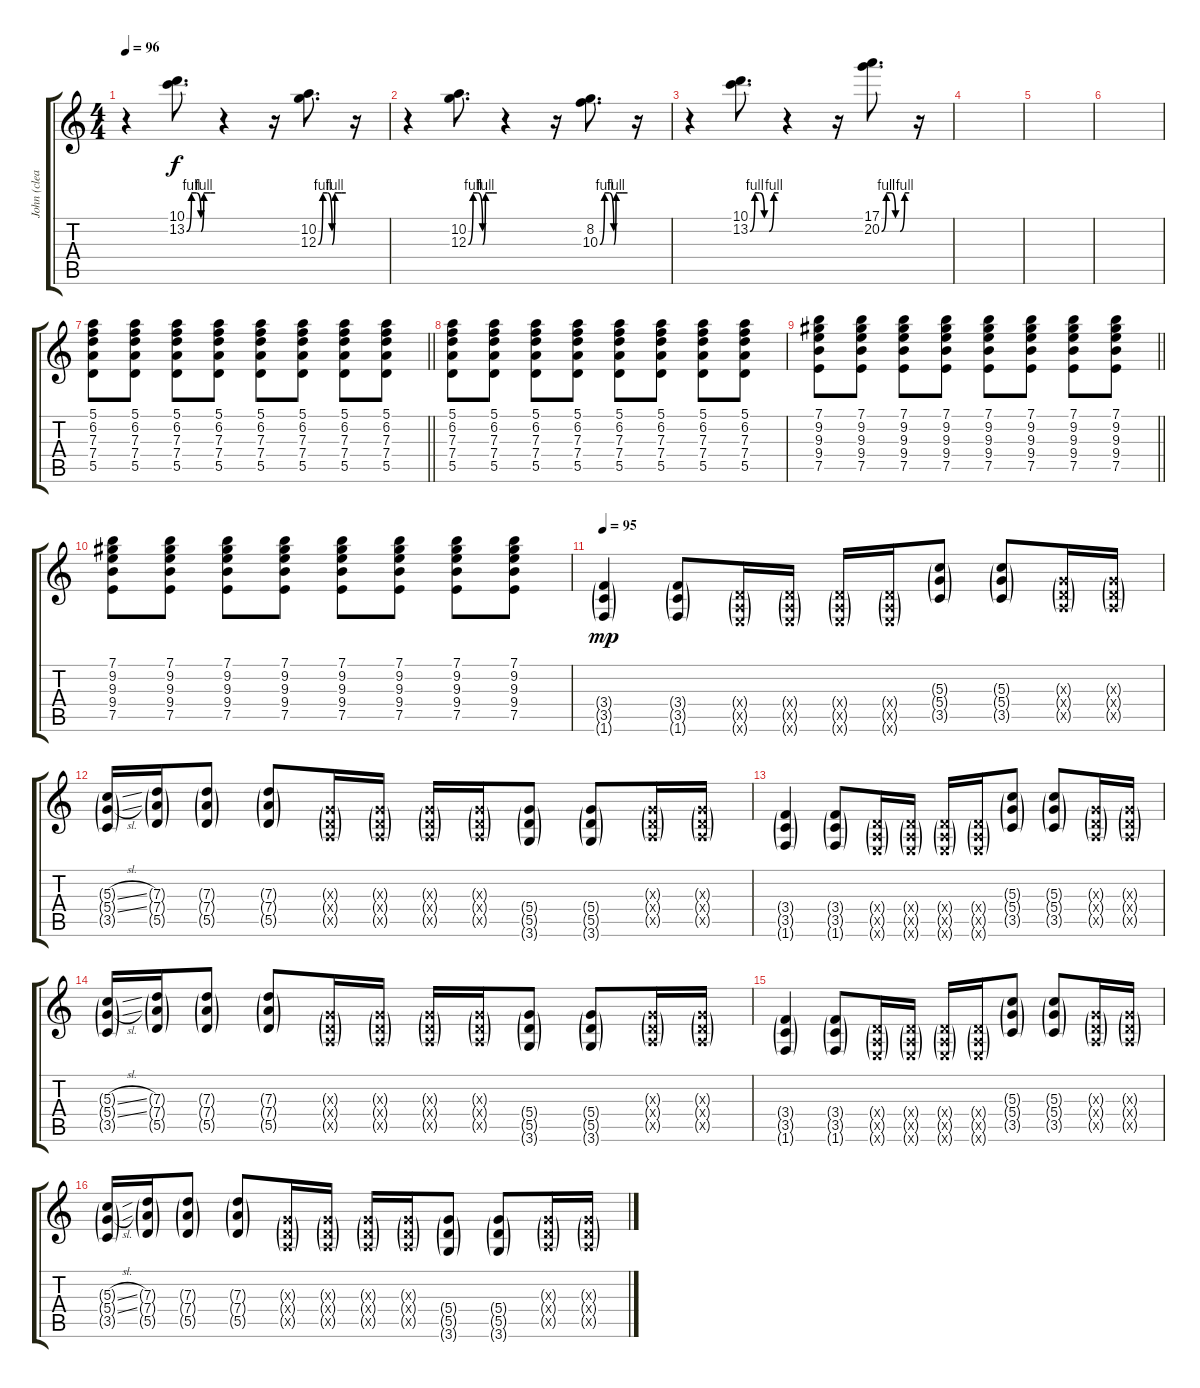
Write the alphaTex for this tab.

\track ("John (clean)" "John (clea") {instrument overdrivenguitar}
\staff {score tabs}
\tuning (E4 B3 G3 D3 A2 E2) {hide}
\ts (4 4)
\tempo 96
\clef g2
\ks c
r.4{dy f} (10.1 13.2{be (custom 0 0 10 4 20 4 30 0 36 4 50 4 60 4)}).8{d} r.4 r.16 (10.2 12.3{be (custom 0 0 10 4 20 4 30 0 36 4 50 4 60 4)}).8{d} r.16 |
r.4 (10.2 12.3{be (custom 0 0 10 4 20 4 30 0 36 4 50 4 60 4)}).8{d} r.4 r.16 (8.2 10.3{be (custom 0 0 10 4 20 4 30 0 35 4 50 4 60 4)}).8{d} r.16 |
r.4 (10.1 13.2{be (custom 0 0 10 4 20 4 30 0 40 0 50 4 60 4)}).8{d} r.4 r.16 (17.1 20.2{be (custom 0 0 10 4 20 4 30 0 40 0 50 4 60 4)}).8{d} r.16 |
|
|
|
\barLineRight lightlight
(5.1 6.2 7.3 7.4 5.5).8 (5.1 6.2 7.3 7.4 5.5).8 (5.1 6.2 7.3 7.4 5.5).8 (5.1 6.2 7.3 7.4 5.5).8 (5.1 6.2 7.3 7.4 5.5).8 (5.1 6.2 7.3 7.4 5.5).8 (5.1 6.2 7.3 7.4 5.5).8 (5.1 6.2 7.3 7.4 5.5).8 |
(5.1 6.2 7.3 7.4 5.5).8 (5.1 6.2 7.3 7.4 5.5).8 (5.1 6.2 7.3 7.4 5.5).8 (5.1 6.2 7.3 7.4 5.5).8 (5.1 6.2 7.3 7.4 5.5).8 (5.1 6.2 7.3 7.4 5.5).8 (5.1 6.2 7.3 7.4 5.5).8 (5.1 6.2 7.3 7.4 5.5).8 |
\barLineRight lightlight
(7.1 9.2 9.3 9.4 7.5).8 (7.1 9.2 9.3 9.4 7.5).8 (7.1 9.2 9.3 9.4 7.5).8 (7.1 9.2 9.3 9.4 7.5).8 (7.1 9.2 9.3 9.4 7.5).8 (7.1 9.2 9.3 9.4 7.5).8 (7.1 9.2 9.3 9.4 7.5).8 (7.1 9.2 9.3 9.4 7.5).8 |
(7.1 9.2 9.3 9.4 7.5).8 (7.1 9.2 9.3 9.4 7.5).8 (7.1 9.2 9.3 9.4 7.5).8 (7.1 9.2 9.3 9.4 7.5).8 (7.1 9.2 9.3 9.4 7.5).8 (7.1 9.2 9.3 9.4 7.5).8 (7.1 9.2 9.3 9.4 7.5).8 (7.1 9.2 9.3 9.4 7.5).8 |
\tempo 95
(3.4{g} 3.5{g} 1.6{g}).4{dy mp} (3.4{g} 3.5{g} 1.6{g}).8 (0.4{g x} 0.5{g x} 0.6{g x}).16 (0.4{g x} 0.5{g x} 0.6{g x}).16 (0.4{g x} 0.5{g x} 0.6{g x}).16 (0.4{g x} 0.5{g x} 0.6{g x}).16 (5.3{g} 5.4{g} 3.5{g}).8 (5.3{g} 5.4{g} 3.5{g}).8 (0.3{g x} 0.4{g x} 0.5{g x}).16 (0.3{g x} 0.4{g x} 0.5{g x}).16 |
(5.3{sl g} 5.4{sl g} 3.5{g}).16 (7.3{g} 7.4{g} 5.5{g}).16 (7.3{g} 7.4{g} 5.5{g}).8 (7.3{g} 7.4{g} 5.5{g}).8 (0.3{g x} 0.4{g x} 0.5{g x}).16 (0.3{g x} 0.4{g x} 0.5{g x}).16 (0.3{g x} 0.4{g x} 0.5{g x}).16 (0.3{g x} 0.4{g x} 0.5{g x}).16 (5.4{g} 5.5{g} 3.6{g}).8 (5.4{g} 5.5{g} 3.6{g}).8 (0.3{g x} 0.4{g x} 0.5{g x}).16 (0.3{g x} 0.4{g x} 0.5{g x}).16 |
(3.4{g} 3.5{g} 1.6{g}).4 (3.4{g} 3.5{g} 1.6{g}).8 (0.4{g x} 0.5{g x} 0.6{g x}).16 (0.4{g x} 0.5{g x} 0.6{g x}).16 (0.4{g x} 0.5{g x} 0.6{g x}).16 (0.4{g x} 0.5{g x} 0.6{g x}).16 (5.3{g} 5.4{g} 3.5{g}).8 (5.3{g} 5.4{g} 3.5{g}).8 (0.3{g x} 0.4{g x} 0.5{g x}).16 (0.3{g x} 0.4{g x} 0.5{g x}).16 |
(5.3{sl g} 5.4{sl g} 3.5{g}).16 (7.3{g} 7.4{g} 5.5{g}).16 (7.3{g} 7.4{g} 5.5{g}).8 (7.3{g} 7.4{g} 5.5{g}).8 (0.3{g x} 0.4{g x} 0.5{g x}).16 (0.3{g x} 0.4{g x} 0.5{g x}).16 (0.3{g x} 0.4{g x} 0.5{g x}).16 (0.3{g x} 0.4{g x} 0.5{g x}).16 (5.4{g} 5.5{g} 3.6{g}).8 (5.4{g} 5.5{g} 3.6{g}).8 (0.3{g x} 0.4{g x} 0.5{g x}).16 (0.3{g x} 0.4{g x} 0.5{g x}).16 |
(3.4{g} 3.5{g} 1.6{g}).4 (3.4{g} 3.5{g} 1.6{g}).8 (0.4{g x} 0.5{g x} 0.6{g x}).16 (0.4{g x} 0.5{g x} 0.6{g x}).16 (0.4{g x} 0.5{g x} 0.6{g x}).16 (0.4{g x} 0.5{g x} 0.6{g x}).16 (5.3{g} 5.4{g} 3.5{g}).8 (5.3{g} 5.4{g} 3.5{g}).8 (0.3{g x} 0.4{g x} 0.5{g x}).16 (0.3{g x} 0.4{g x} 0.5{g x}).16 |
(5.3{sl g} 5.4{sl g} 3.5{g}).16 (7.3{g} 7.4{g} 5.5{g}).16 (7.3{g} 7.4{g} 5.5{g}).8 (7.3{g} 7.4{g} 5.5{g}).8 (0.3{g x} 0.4{g x} 0.5{g x}).16 (0.3{g x} 0.4{g x} 0.5{g x}).16 (0.3{g x} 0.4{g x} 0.5{g x}).16 (0.3{g x} 0.4{g x} 0.5{g x}).16 (5.4{g} 5.5{g} 3.6{g}).8 (5.4{g} 5.5{g} 3.6{g}).8 (0.3{g x} 0.4{g x} 0.5{g x}).16 (0.3{g x} 0.4{g x} 0.5{g x}).16
